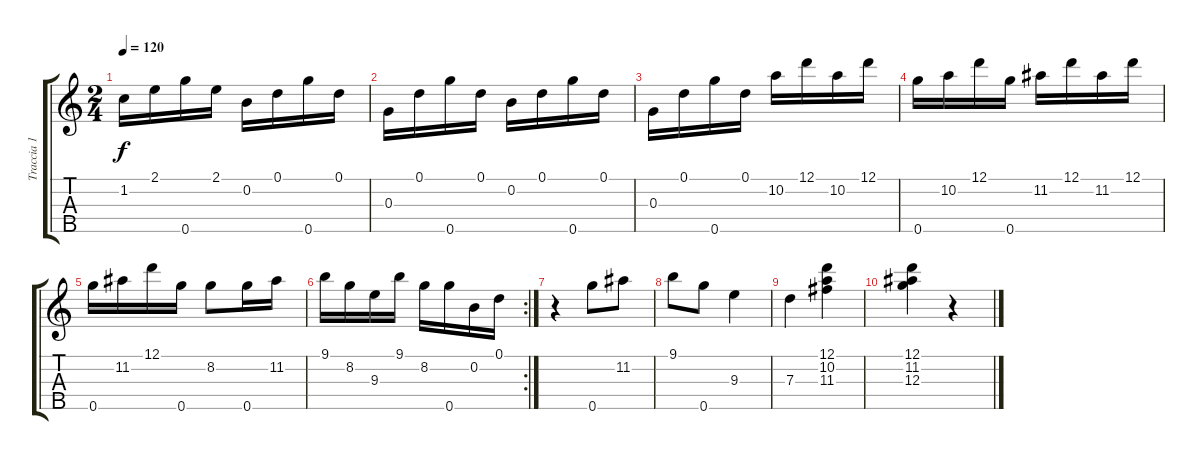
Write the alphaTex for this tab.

\track ("Traccia 1" "Traccia 1") {instrument banjo}
\staff {score tabs}
\tuning (D4 B3 G3 D3 G4) {hide}
\displaytranspose 12
\ts (2 4)
\tempo 120
\clef g2
\ks c
1.2.16{dy f} 2.1.16 0.5.16 2.1.16 0.2.16 0.1.16 0.5.16 0.1.16 |
0.3.16 0.1.16 0.5.16 0.1.16 0.2.16 0.1.16 0.5.16 0.1.16 |
0.3.16 0.1.16 0.5.16 0.1.16 10.2.16 12.1.16 10.2.16 12.1.16 |
0.5.16 10.2.16 12.1.16 0.5.16 11.2.16 12.1.16 11.2.16 12.1.16 |
0.5.16 11.2.16 12.1.16 0.5.16 8.2.8 0.5.16 11.2.16 |
\rc 2
9.1.16 8.2.16 9.3.16 9.1.16 8.2.16 0.5.16 0.2.16 0.1.16 |
r.4 0.5.8 11.2.8 |
9.1.8 0.5.8 9.3.4 |
7.3.4 (12.1 10.2 11.3).4 |
(12.1 11.2 12.3).4 r.4
